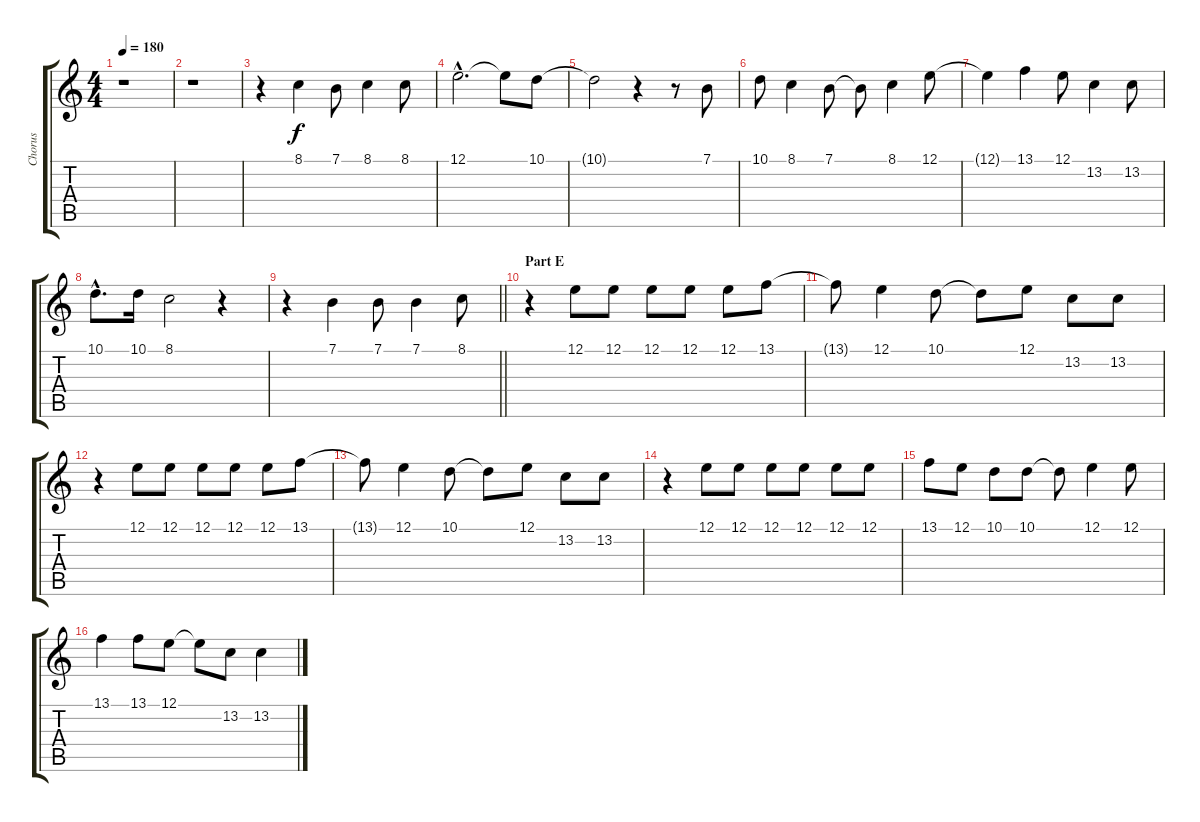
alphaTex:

\track ("Chorus" "Chorus") {instrument trumpet}
\staff {score tabs}
\tuning (E4 B3 G3 D3 A2 E2) {hide}
\ts (4 4)
\tempo 180
\clef g2
\ks c
r.1{dy f} |
r.1 |
r.4 8.1.4 7.1.8 8.1.4 8.1.8 |
12.1{hac}.2{d} 12.1{t}.8 10.1.8 |
10.1{t}.2 r.4 r.8 7.1.8 |
10.1.8 8.1.4 7.1.8 7.1{t}.8 8.1.4 12.1.8 |
12.1{t}.4 13.1.4 12.1.8 13.2.4 13.2.8 |
10.1{hac}.8{d} 10.1.16 8.1.2 r.4 |
\barLineRight lightlight
r.4 7.1.4 7.1.8 7.1.4 8.1.8 |
\section ("" "Part E")
r.4 12.1.8 12.1.8 12.1.8 12.1.8 12.1.8 13.1.8 |
13.1{t}.8 12.1.4 10.1.8 10.1{t}.8 12.1.8 13.2.8 13.2.8 |
r.4 12.1.8 12.1.8 12.1.8 12.1.8 12.1.8 13.1.8 |
13.1{t}.8 12.1.4 10.1.8 10.1{t}.8 12.1.8 13.2.8 13.2.8 |
r.4 12.1.8 12.1.8 12.1.8 12.1.8 12.1.8 12.1.8 |
13.1.8 12.1.8 10.1.8 10.1.8 10.1{t}.8 12.1.4 12.1.8 |
13.1.4 13.1.8 12.1.8 12.1{t}.8 13.2.8 13.2.4
